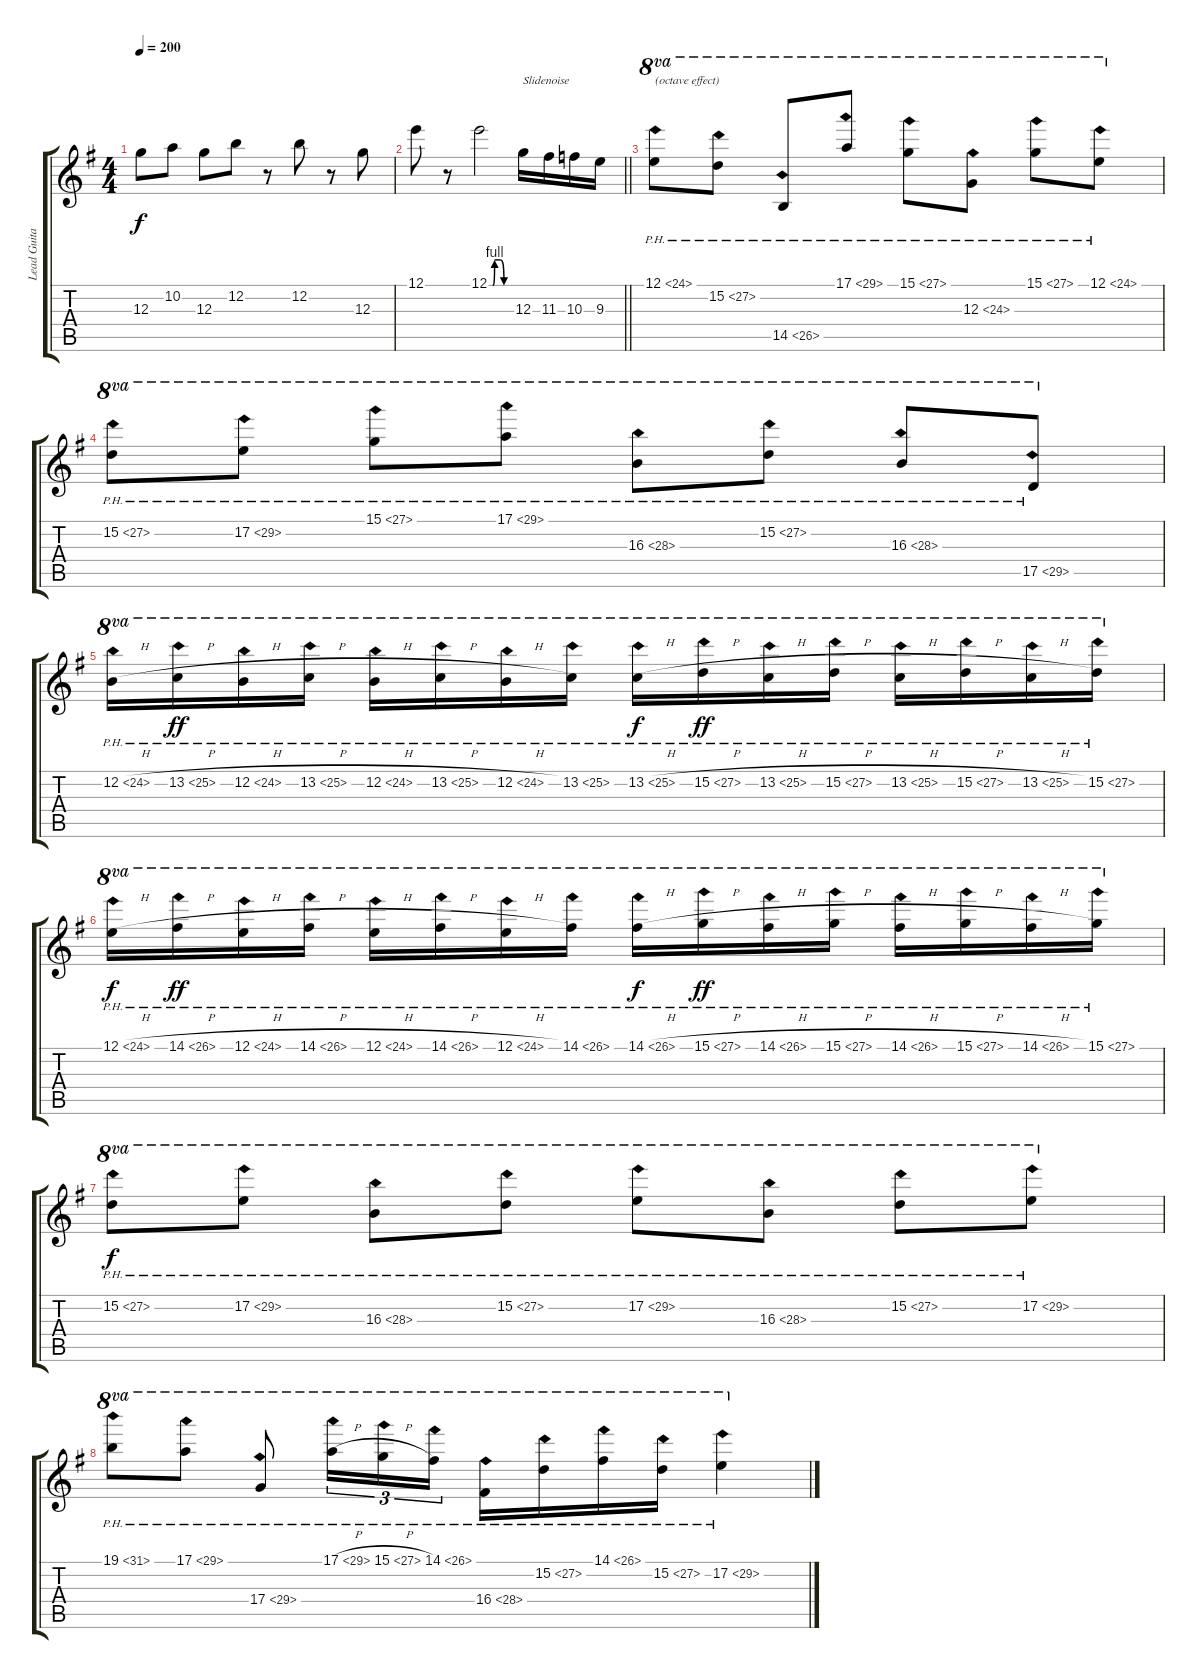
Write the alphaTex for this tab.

\track ("Lead Guitar B" "Lead Guita") {instrument distortionguitar}
\staff {score tabs}
\tuning (E4 B3 G3 D3 A2 E2) {hide}
\ts (4 4)
\tempo 200
\clef g2
\ks g
12.3.8{dy f} 10.2.8 12.3.8 12.2.8 r.8 12.2.8 r.8 12.3.8 |
\barLineRight lightlight
12.1.8 r.8 12.1{be (custom 0 0 10 0 15 4 30 4 40 0 45 0 60 0)}.2 12.3.16{txt "Slidenoise" instrument guitarfretnoise} 11.3.16 10.3.16 9.3.16 |
\section ("" "")
12.1{ph 12}.8{ot 8va txt "(octave effect)" instrument distortionguitar} 15.2{ph 12}.8{ot 8va} 14.5{ph 12}.8{ot 8va} 17.1{ph 12}.8{ot 8va} 15.1{ph 12}.8{ot 8va} 12.3{ph 12}.8{ot 8va} 15.1{ph 12}.8{ot 8va} 12.1{ph 12}.8{ot 8va} |
15.2{ph 12}.8{ot 8va} 17.2{ph 12}.8{ot 8va} 15.1{ph 12}.8{ot 8va} 17.1{ph 12}.8{ot 8va} 16.3{ph 12}.8{ot 8va} 15.2{ph 12}.8{ot 8va} 16.3{ph 12}.8{ot 8va} 17.5{ph 12}.8{ot 8va} |
12.2{ph 12 h}.16{ot 8va} 13.2{ph 12 h}.16{ot 8va dy ff} 12.2{ph 12 h}.16{ot 8va} 13.2{ph 12 h}.16{ot 8va} 12.2{ph 12 h}.16{ot 8va} 13.2{ph 12 h}.16{ot 8va} 12.2{ph 12 h}.16{ot 8va} 13.2{ph 12}.16{ot 8va} 13.2{ph 12 h}.16{ot 8va dy f} 15.2{ph 12 h}.16{ot 8va dy ff} 13.2{ph 12 h}.16{ot 8va} 15.2{ph 12 h}.16{ot 8va} 13.2{ph 12 h}.16{ot 8va} 15.2{ph 12 h}.16{ot 8va} 13.2{ph 12 h}.16{ot 8va} 15.2{ph 12}.16{ot 8va} |
12.1{ph 12 h}.16{ot 8va dy f} 14.1{ph 12 h}.16{ot 8va dy ff} 12.1{ph 12 h}.16{ot 8va} 14.1{ph 12 h}.16{ot 8va} 12.1{ph 12 h}.16{ot 8va} 14.1{ph 12 h}.16{ot 8va} 12.1{ph 12 h}.16{ot 8va} 14.1{ph 12}.16{ot 8va} 14.1{ph 12 h}.16{ot 8va dy f} 15.1{ph 12 h}.16{ot 8va dy ff} 14.1{ph 12 h}.16{ot 8va} 15.1{ph 12 h}.16{ot 8va} 14.1{ph 12 h}.16{ot 8va} 15.1{ph 12 h}.16{ot 8va} 14.1{ph 12 h}.16{ot 8va} 15.1{ph 12}.16{ot 8va} |
15.2{ph 12}.8{ot 8va dy f} 17.2{ph 12}.8{ot 8va} 16.3{ph 12}.8{ot 8va} 15.2{ph 12}.8{ot 8va} 17.2{ph 12}.8{ot 8va} 16.3{ph 12}.8{ot 8va} 15.2{ph 12}.8{ot 8va} 17.2{ph 12}.8{ot 8va} |
19.1{ph 12}.8{ot 8va} 17.1{ph 12}.8{ot 8va} 17.4{ph 12}.8{ot 8va} 17.1{ph 12 h}.16{tu (3 2) ot 8va} 15.1{ph 12 h}.16{tu (3 2) ot 8va} 14.1{ph 12}.16{tu (3 2) ot 8va} 16.4{ph 12}.16{ot 8va} 15.2{ph 12}.16{ot 8va} 14.1{ph 12}.16{ot 8va} 15.2{ph 12}.16{ot 8va} 17.2{ph 12}.4{ot 8va}
